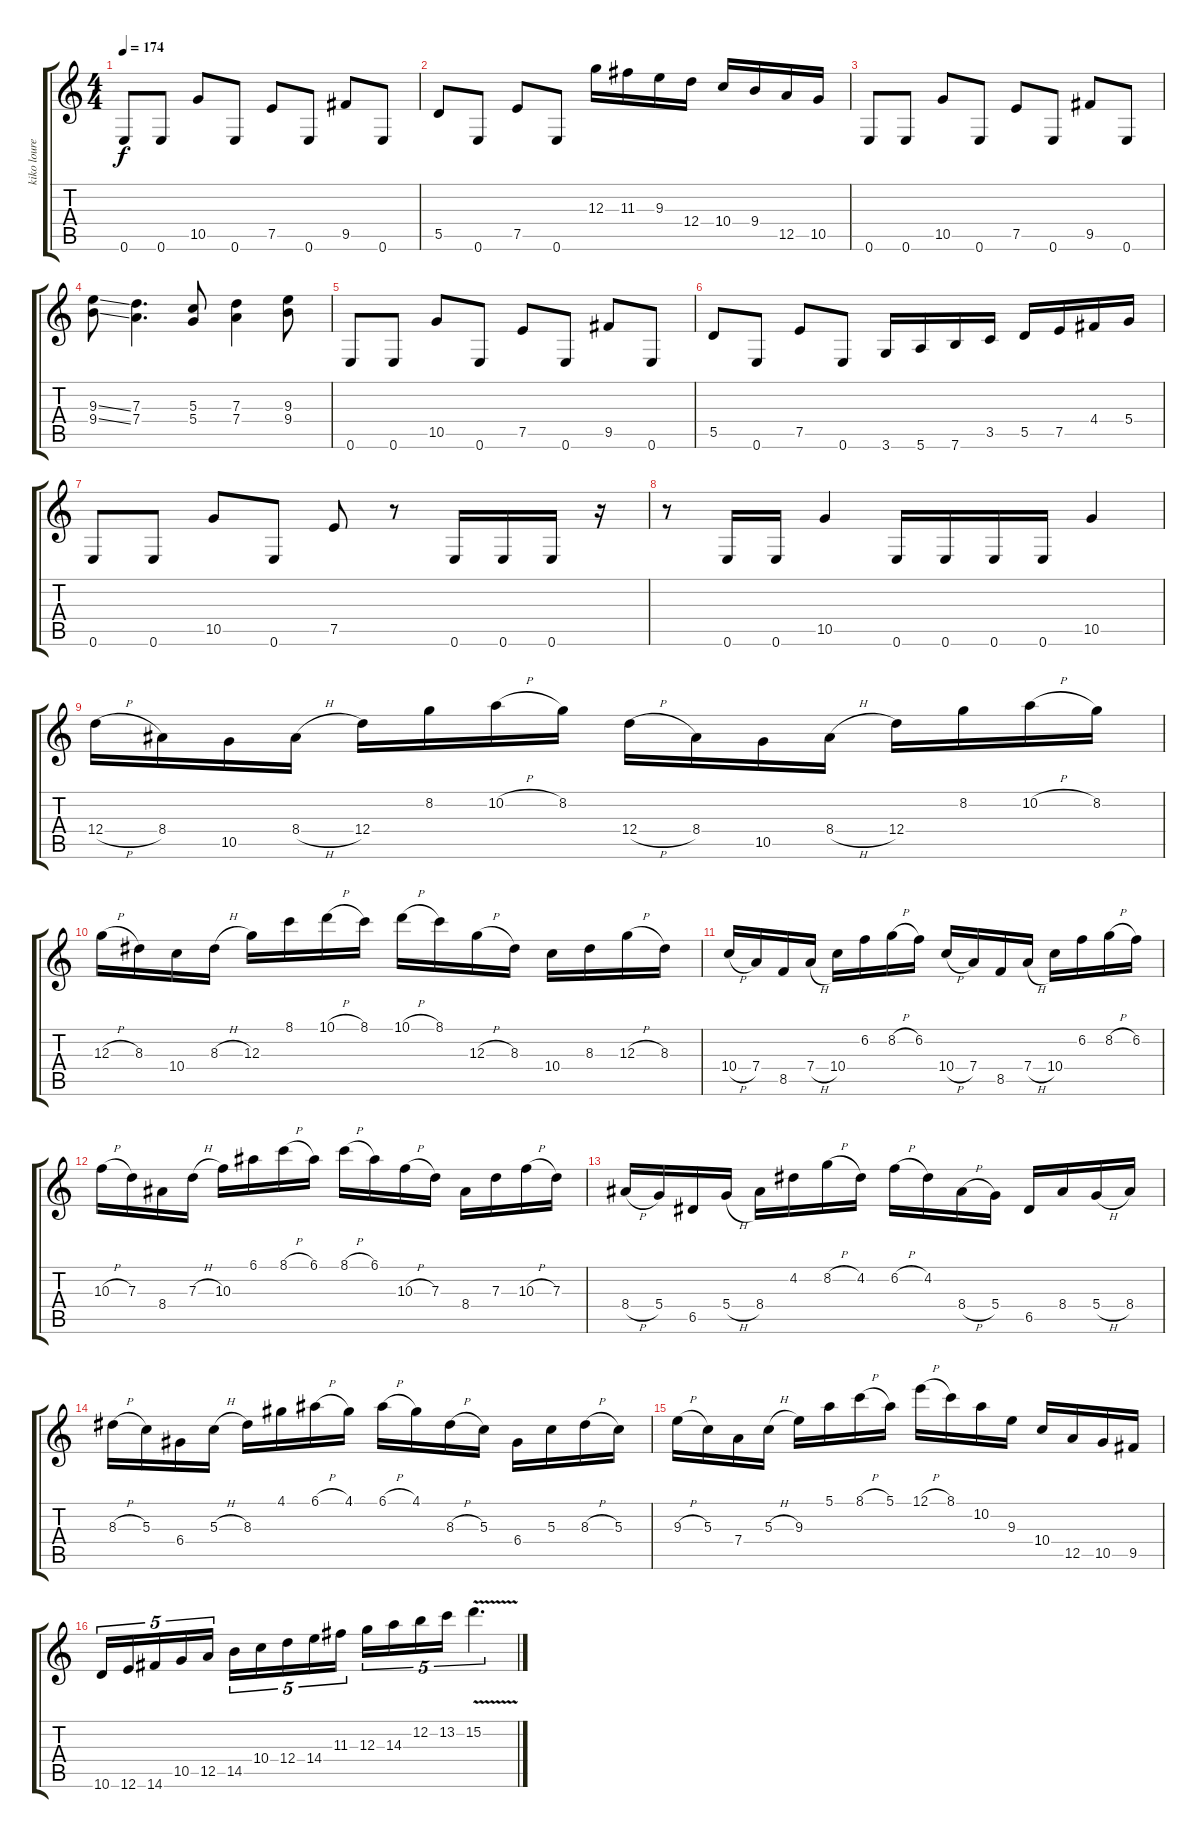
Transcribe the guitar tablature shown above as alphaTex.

\track ("kiko loureiro" "kiko loure") {instrument distortionguitar}
\staff {score tabs}
\tuning (E4 B3 G3 D3 A2 E2) {hide}
\ts (4 4)
\tempo 174
\clef g2
\ks c
0.6.8{dy f} 0.6.8 10.5.8 0.6.8 7.5.8 0.6.8 9.5.8 0.6.8 |
5.5.8 0.6.8 7.5.8 0.6.8 12.3.16 11.3.16 9.3.16 12.4.16 10.4.16 9.4.16 12.5.16 10.5.16 |
0.6.8 0.6.8 10.5.8 0.6.8 7.5.8 0.6.8 9.5.8 0.6.8 |
(9.3{ss} 9.4{ss}).8 (7.3 7.4).4{d} (5.3 5.4).8 (7.3 7.4).4 (9.3 9.4).8 |
0.6.8 0.6.8 10.5.8 0.6.8 7.5.8 0.6.8 9.5.8 0.6.8 |
5.5.8 0.6.8 7.5.8 0.6.8 3.6.16 5.6.16 7.6.16 3.5.16 5.5.16 7.5.16 4.4.16 5.4.16 |
0.6.8 0.6.8 10.5.8 0.6.8 7.5.8 r.8 0.6.16 0.6.16 0.6.16 r.16 |
r.8 0.6.16 0.6.16 10.5.4 0.6.16 0.6.16 0.6.16 0.6.16 10.5.4 |
12.4{h}.16 8.4.16 10.5.16 8.4{h}.16 12.4.16 8.2.16 10.2{h}.16 8.2.16 12.4{h}.16 8.4.16 10.5.16 8.4{h}.16 12.4.16 8.2.16 10.2{h}.16 8.2.16 |
12.3{h}.16 8.3.16 10.4.16 8.3{h}.16 12.3.16 8.1.16 10.1{h}.16 8.1.16 10.1{h}.16 8.1.16 12.3{h}.16 8.3.16 10.4.16 8.3.16 12.3{h}.16 8.3.16 |
10.4{h}.16 7.4.16 8.5.16 7.4{h}.16 10.4.16 6.2.16 8.2{h}.16 6.2.16 10.4{h}.16 7.4.16 8.5.16 7.4{h}.16 10.4.16 6.2.16 8.2{h}.16 6.2.16 |
10.3{h}.16 7.3.16 8.4.16 7.3{h}.16 10.3.16 6.1.16 8.1{h}.16 6.1.16 8.1{h}.16 6.1.16 10.3{h}.16 7.3.16 8.4.16 7.3.16 10.3{h}.16 7.3.16 |
8.4{h}.16 5.4.16 6.5.16 5.4{h}.16 8.4.16 4.2.16 8.2{h}.16 4.2.16 6.2{h}.16 4.2.16 8.4{h}.16 5.4.16 6.5.16 8.4.16 5.4{h}.16 8.4.16 |
8.3{h}.16 5.3.16 6.4.16 5.3{h}.16 8.3.16 4.1.16 6.1{h}.16 4.1.16 6.1{h}.16 4.1.16 8.3{h}.16 5.3.16 6.4.16 5.3.16 8.3{h}.16 5.3.16 |
9.3{h}.16 5.3.16 7.4.16 5.3{h}.16 9.3.16 5.1.16 8.1{h}.16 5.1.16 12.1{h}.16 8.1.16 10.2.16 9.3.16 10.4.16 12.5.16 10.5.16 9.5.16 |
10.6.16{tu (5 4)} 12.6.16{tu (5 4)} 14.6.16{tu (5 4)} 10.5.16{tu (5 4)} 12.5.16{tu (5 4)} 14.5.16{tu (5 4)} 10.4.16{tu (5 4)} 12.4.16{tu (5 4)} 14.4.16{tu (5 4)} 11.3.16{tu (5 4)} 12.3.16{tu (5 4)} 14.3.16{tu (5 4)} 12.2.16{tu (5 4)} 13.2.16{tu (5 4)} 15.2{v}.4{d tu (5 4)}
